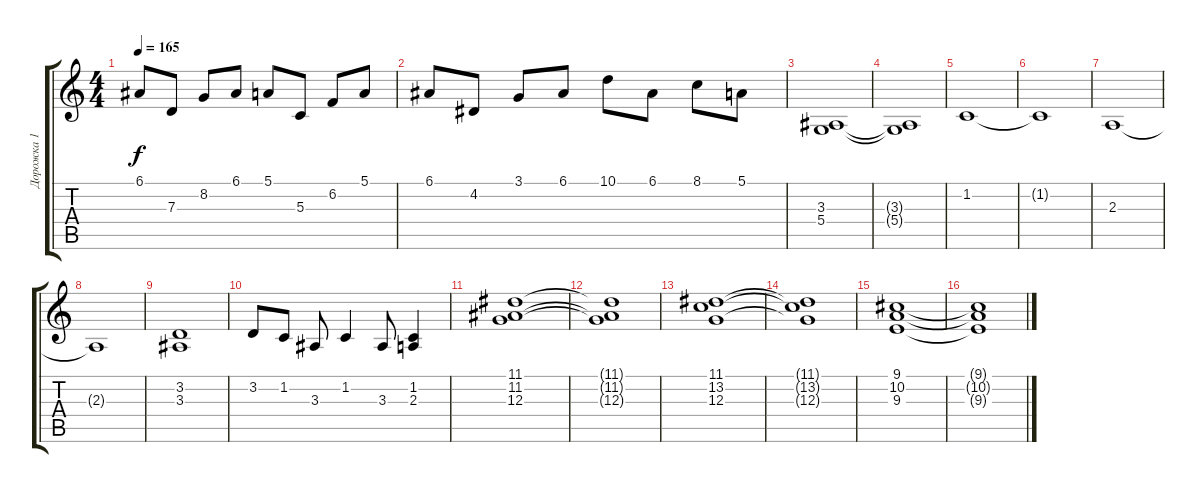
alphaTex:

\track ("Дорожка 1" "Дорожка 1") {instrument stringensemble1}
\staff {score tabs}
\tuning (E4 B3 G3 D3 A2 E2) {hide}
\ts (4 4)
\tempo 165
\clef g2
\ks c
6.1.8{dy f} 7.3.8 8.2.8 6.1.8 5.1.8 5.3.8 6.2.8 5.1.8 |
6.1.8 4.2.8 3.1.8 6.1.8 10.1.8 6.1.8 8.1.8 5.1.8 |
(3.3 5.4).1 |
(3.3{t} 5.4{t}).1 |
1.2.1 |
1.2{t}.1 |
2.3.1 |
2.3{t}.1 |
(3.2 3.3).1 |
3.2.8 1.2.8 3.3.8 1.2.4 3.3.8 (1.2 2.3).4 |
(11.1 11.2 12.3).1 |
(11.1{t} 11.2{t} 12.3{t}).1 |
(11.1 13.2 12.3).1 |
(11.1{t} 13.2{t} 12.3{t}).1 |
(9.1 10.2 9.3).1 |
(9.1{t} 10.2{t} 9.3{t}).1
